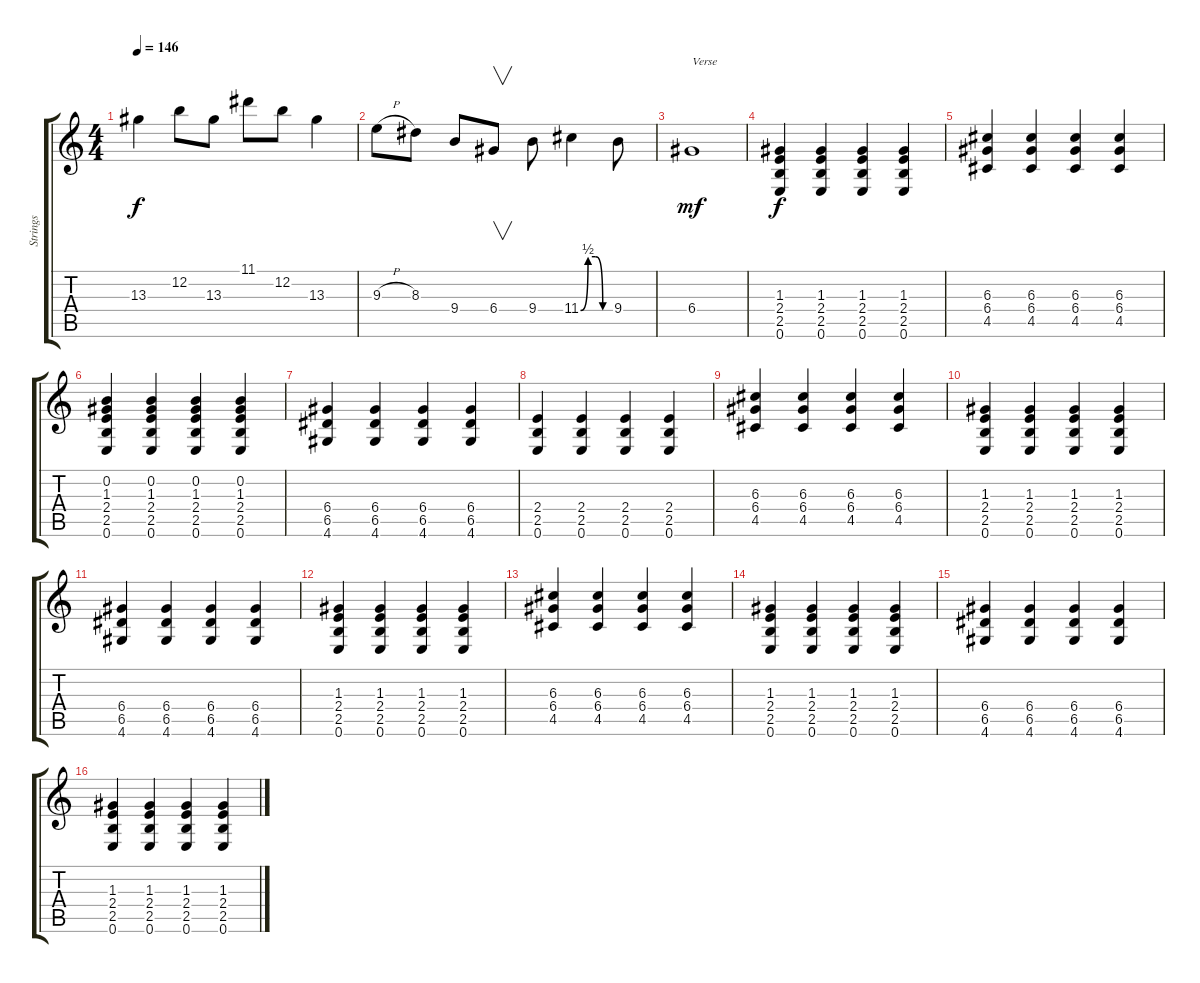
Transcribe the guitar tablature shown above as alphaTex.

\track ("Strings" "Strings") {instrument overdrivenguitar}
\staff {score tabs}
\tuning (E4 B3 G3 D3 A2 E2) {hide}
\ts (4 4)
\tempo 146
\clef g2
\ks c
13.3.4{dy f} 12.2.8 13.3.8 11.1.8 12.2.8 13.3.4 |
9.3{h}.8 8.3.8 9.4.8 6.4.8{v} 9.4.8 11.4{be (custom 0 0 15 2 30 2 45 0 60 0)}.4 9.4.8 |
6.4.1{txt "Verse" dy mf} |
(1.3 2.4 2.5 0.6).4{dy f} (1.3 2.4 2.5 0.6).4 (1.3 2.4 2.5 0.6).4 (1.3 2.4 2.5 0.6).4 |
(6.3 6.4 4.5).4 (6.3 6.4 4.5).4 (6.3 6.4 4.5).4 (6.3 6.4 4.5).4 |
(0.2 1.3 2.4 2.5 0.6).4 (0.2 1.3 2.4 2.5 0.6).4 (0.2 1.3 2.4 2.5 0.6).4 (0.2 1.3 2.4 2.5 0.6).4 |
(6.4 6.5 4.6).4 (6.4 6.5 4.6).4 (6.4 6.5 4.6).4 (6.4 6.5 4.6).4 |
(2.4 2.5 0.6).4 (2.4 2.5 0.6).4 (2.4 2.5 0.6).4 (2.4 2.5 0.6).4 |
(6.3 6.4 4.5).4 (6.3 6.4 4.5).4 (6.3 6.4 4.5).4 (6.3 6.4 4.5).4 |
(1.3 2.4 2.5 0.6).4 (1.3 2.4 2.5 0.6).4 (1.3 2.4 2.5 0.6).4 (1.3 2.4 2.5 0.6).4 |
(6.4 6.5 4.6).4 (6.4 6.5 4.6).4 (6.4 6.5 4.6).4 (6.4 6.5 4.6).4 |
(1.3 2.4 2.5 0.6).4 (1.3 2.4 2.5 0.6).4 (1.3 2.4 2.5 0.6).4 (1.3 2.4 2.5 0.6).4 |
(6.3 6.4 4.5).4 (6.3 6.4 4.5).4 (6.3 6.4 4.5).4 (6.3 6.4 4.5).4 |
(1.3 2.4 2.5 0.6).4 (1.3 2.4 2.5 0.6).4 (1.3 2.4 2.5 0.6).4 (1.3 2.4 2.5 0.6).4 |
(6.4 6.5 4.6).4 (6.4 6.5 4.6).4 (6.4 6.5 4.6).4 (6.4 6.5 4.6).4 |
(1.3 2.4 2.5 0.6).4 (1.3 2.4 2.5 0.6).4 (1.3 2.4 2.5 0.6).4 (1.3 2.4 2.5 0.6).4
